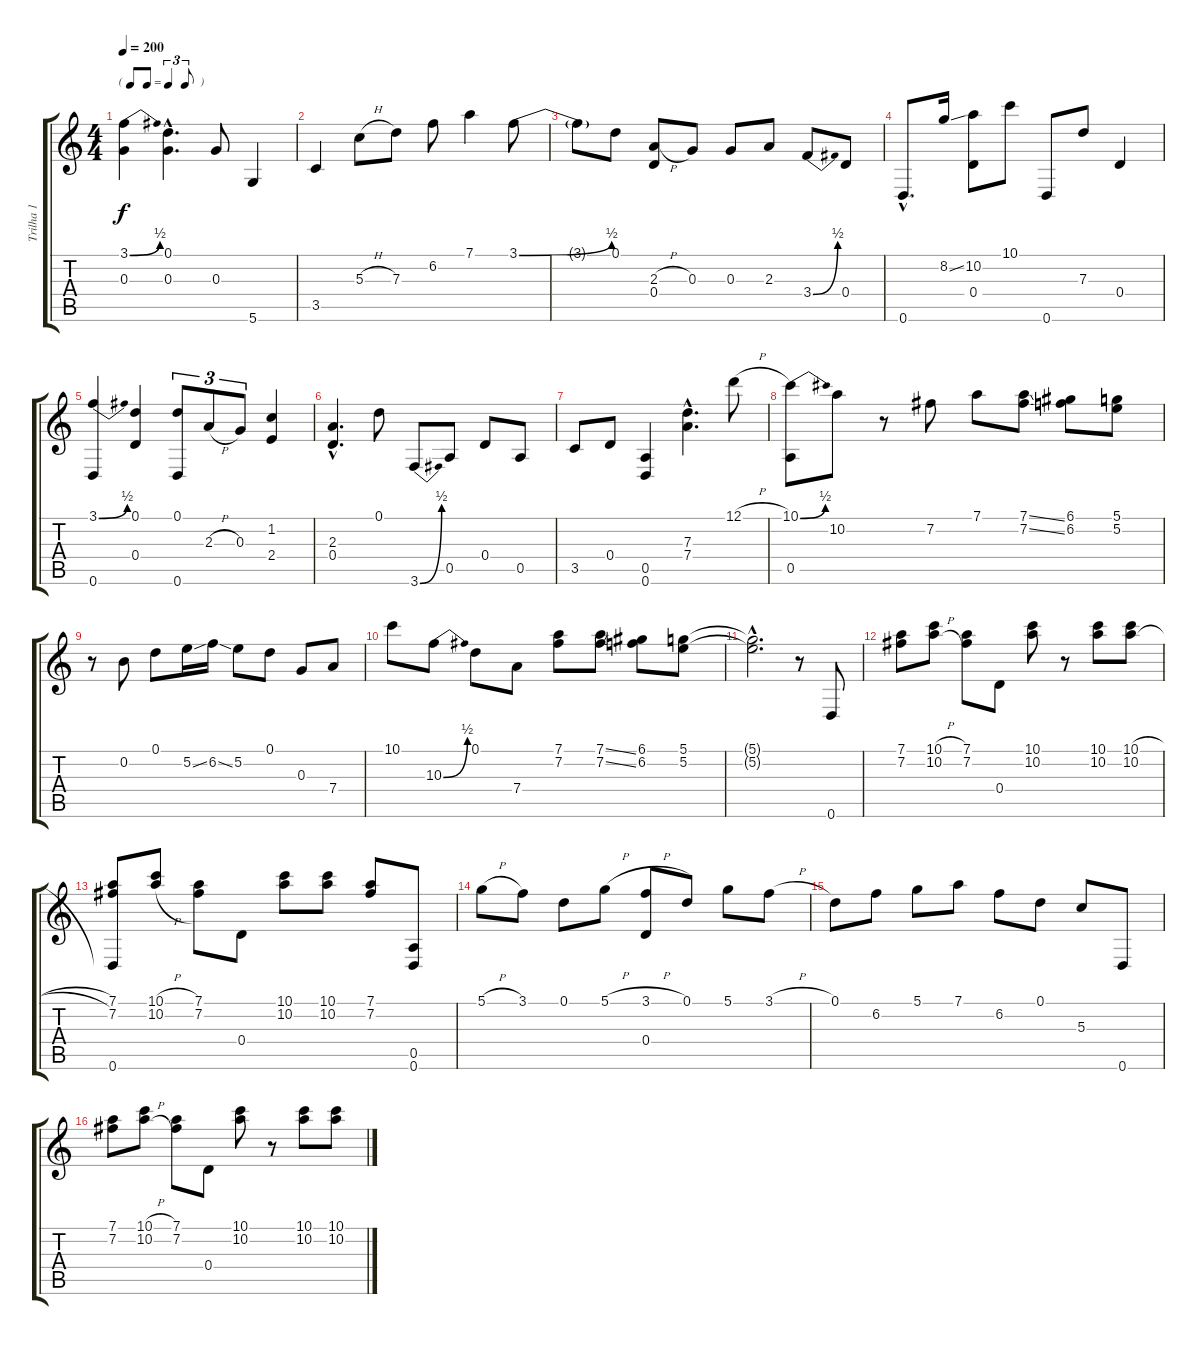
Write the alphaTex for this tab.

\track ("Trilha 1" "Trilha 1") {instrument acousticguitarsteel}
\staff {score tabs}
\tuning (D4 B3 G3 D3 A2 D2) {hide}
\ts (4 4)
\tf triplet8th
\tempo 200
\clef g2
\ks c
(3.1{be (bend 0 0 60 2)} 0.3).4{dy f} (0.1{hac} 0.3{hac}).4{d} 0.3.8 5.6.4 |
3.5.4 5.3{h}.8 7.3.8 6.2.8 7.1.4 3.1{be (bend 0 0 60 2)}.8 |
3.1{t}.8 0.1.8 (2.3{h} 0.4).8 0.3.8 0.3.8 2.3.8 3.4{be (bend 0 0 60 2)}.8 0.4.8 |
0.6{hac}.8{d} 8.2{ss}.16 (10.2 0.4).8 10.1.8 0.6.8 7.3.8 0.4.4 |
(3.1{be (bend 0 0 60 2)} 0.6).4 (0.1 0.4).4 (0.1 0.6).8{tu (3 2)} 2.3{h}.8{tu (3 2)} 0.3.8{tu (3 2)} (1.2 2.4).4 |
(2.3{hac} 0.4{hac}).4{d} 0.1.8 3.6{be (bend 0 0 60 2)}.8 0.5.8 0.4.8 0.5.8 |
3.5.8 0.4.8 (0.5 0.6).4 (7.3{hac} 7.4{hac}).4{d} 12.1{h}.8 |
(10.1{be (bend 0 0 60 2)} 0.5).8 10.2.8 r.8 7.2.8 7.1.8 (7.1{ss} 7.2{ss}).8 (6.1 6.2).8 (5.1 5.2).8 |
r.8 0.2.8 0.1.8 5.2{ss}.16 6.2{ss}.16 5.2.8 0.1.8 0.3.8 7.4.8 |
10.1.8 10.3{be (bend 0 0 60 2)}.8 0.1.8 7.4.8 (7.1 7.2).8 (7.1{ss} 7.2{ss}).8 (6.1 6.2).8 (5.1 5.2).8 |
(5.1{hac t} 5.2{hac t}).2{d} r.8 0.6.8 |
(7.1 7.2).8 (10.1{h} 10.2{h}).8 (7.1 7.2).8 0.4.8 (10.1 10.2).8 r.8 (10.1 10.2).8 (10.1{h} 10.2{h}).8 |
(7.1 7.2 0.6).8 (10.1{h} 10.2{h}).8 (7.1 7.2).8 0.4.8 (10.1 10.2).8 (10.1 10.2).8 (7.1 7.2).8 (0.5 0.6).8 |
5.1{h}.8 3.1.8 0.1.8 5.1{h}.8 (3.1{h} 0.4).8 0.1.8 5.1.8 3.1{h}.8 |
0.1.8 6.2.8 5.1.8 7.1.8 6.2.8 0.1.8 5.3.8 0.6.8 |
(7.1 7.2).8 (10.1{h} 10.2{h}).8 (7.1 7.2).8 0.4.8 (10.1 10.2).8 r.8 (10.1 10.2).8 (10.1{h} 10.2{h}).8
